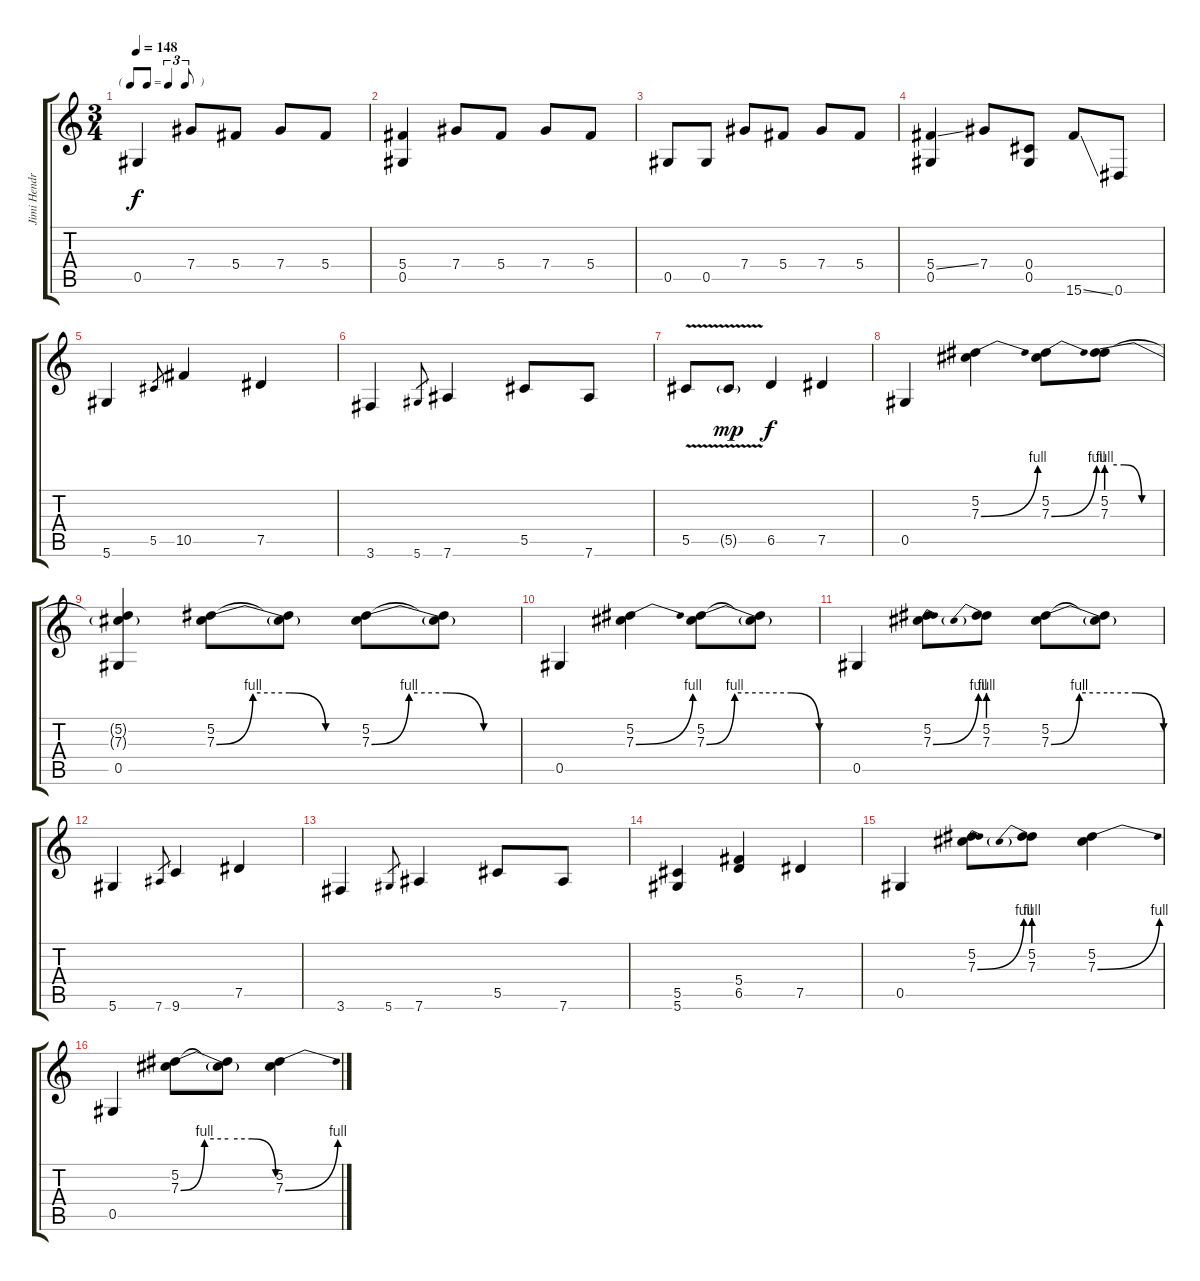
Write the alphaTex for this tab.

\track ("Jimi Hendrix" "Jimi Hendr") {instrument overdrivenguitar}
\staff {score tabs}
\tuning (Eb4 Bb3 Gb3 Db3 Ab2 Eb2) {hide}
\ts (3 4)
\tf triplet8th
\tempo 148
\clef g2
\ks c
0.5.4{dy f} 7.4.8 5.4.8 7.4.8 5.4.8 |
(5.4 0.5).4 7.4.8 5.4.8 7.4.8 5.4.8 |
0.5.8 0.5.8 7.4.8 5.4.8 7.4.8 5.4.8 |
(5.4{ss} 0.5).4 7.4.8 (0.4 0.5).8 15.6{ss}.8 0.6.8 |
5.6.4 5.5.8{gr} 10.5.4 7.5.4 |
3.6.4 5.6.8{gr} 7.6.4 5.5.8 7.6.8 |
5.5{v}.8 5.5{v g}.8{dy mp} 6.5.4{dy f} 7.5.4 |
0.5.4 (5.2 7.3{be (bend 0 0 60 4)}).4 (5.2 7.3{be (bend 0 0 60 4)}).8 (5.2 7.3{be (custom 0 4 20 4 40 0 60 0)}).8 |
(5.2{t} 7.3{t} 0.5).4 (5.2 7.3{be (custom 0 0 15 4 30 4 45 0 60 0)}).8 (5.2{t} 7.3{t}).8 (5.2 7.3{be (custom 0 0 15 4 30 4 45 0 60 0)}).8 (5.2{t} 7.3{t}).8 |
0.5.4 (5.2 7.3{be (bend 0 0 60 4)}).4 (5.2 7.3{be (custom 0 0 15 4 30 4 45 4 60 0)}).8 (5.2{t} 7.3{t}).8 |
0.5.4 (5.2 7.3{be (bend 0 0 60 4)}).8 (5.2 7.3{be (prebend 0 4 60 4)}).8 (5.2 7.3{be (custom 0 0 15 4 30 4 45 4 60 0)}).8 (5.2{t} 7.3{t}).8 |
5.6.4 7.6.8{gr} 9.6.4 7.5.4 |
3.6.4 5.6.8{gr} 7.6.4 5.5.8 7.6.8 |
(5.5 5.6).4 (5.4 6.5).4 7.5.4 |
0.5.4 (5.2 7.3{be (bend 0 0 60 4)}).8 (5.2 7.3{be (prebend 0 4 60 4)}).8 (5.2 7.3{be (bend 0 0 60 4)}).4 |
0.5.4 (5.2 7.3{be (custom 0 0 15 4 30 4 45 4 60 0)}).8 (5.2{t} 7.3{t}).8 (5.2 7.3{be (bend 0 0 60 4)}).4
